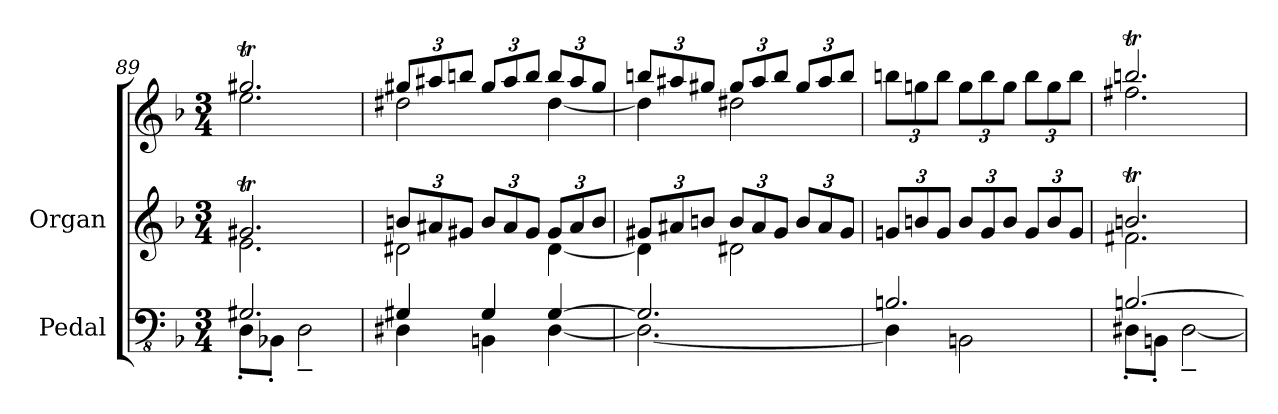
**kern	**kern	**kern
*part2	*part1	*part1
*staff3	*staff2	*staff1
*I"Pedal	*I"Organ	*
*clefFv4	*clefG2	*clefG2
*k[b-]	*k[b-]	*k[b-]
*M3/4	*M3/4	*M3/4
=89	=89	=89
*^	*^	*^
2.GG#X/	8DD'\L	2.g#Xt/	2.e\	2.gg#Xt/	2.eeTTT\
.	8BBB-X'\J	.	.	.	.
.	2DD~\	.	.	.	.
=90	=90	=90	=90	=90	=90
*	*	*Xbrackettup	*	*Xbrackettup	*
4GG#X/	4DD#X\	12bn/L	2d#X\	12gg#X/L	2dd#X\
.	.	12a#X/	.	12aa#X/	.
.	.	12g#X/J	.	12bbn/J	.
4GG#/	4BBBn\	12b/L	.	12gg#/L	.
.	.	12a#/	.	12aa#/	.
.	.	12g#/J	.	12bb/J	.
[4GG#/	[4DD#\	12g#/L	[4d#\	12bb/L	[4dd#\
.	.	12a#/	.	12aa#/	.
.	.	12b/J	.	12gg#/J	.
!!LO:LB:g=z	!!
=91	=91	=91	=91	=91	=91
2.GG#/]	2.DD#\_	12g#X/L	4d#\]	12bbn/L	4dd#\]
.	.	12a#X/	.	12aa#X/	.
.	.	12bn/J	.	12gg#X/J	.
.	.	12b/L	2d#X\	12gg#/L	2dd#X\
.	.	12a#/	.	12aa#/	.
.	.	12g#/J	.	12bb/J	.
.	.	12b/L	.	12gg#/L	.
.	.	12a#/	.	12aa#/	.
.	.	12g#/J	.	12bb/J	.
*	*	*v	*v	*	*
*	*	*	*v	*v
=92	=92	=92	=92
2.BBn/	4DD#\]	12gn/L	12bbn\L
.	.	12bn/	12ggn\
.	.	12g/J	12bb\J
.	2BBBn\	12b/L	12gg\L
.	.	12g/	12bb\
.	.	12b/J	12gg\J
.	.	12g/L	12bb\L
.	.	12b/	12gg\
.	.	12g/J	12bb\J
=93	=93	=93	=93
*	*	*^	*^
[2.BBn/	8DD#X'\L	2.bnt/	2.f#X\	2.bbnt/	2.ff#XTTT\
.	8BBBn'\J	.	.	.	.
.	[2DD#~\	.	.	.	.
*v	*v	*	*	*	*
*	*v	*v	*	*
*	*	*v	*v
=	=	=
*-	*-	*-
